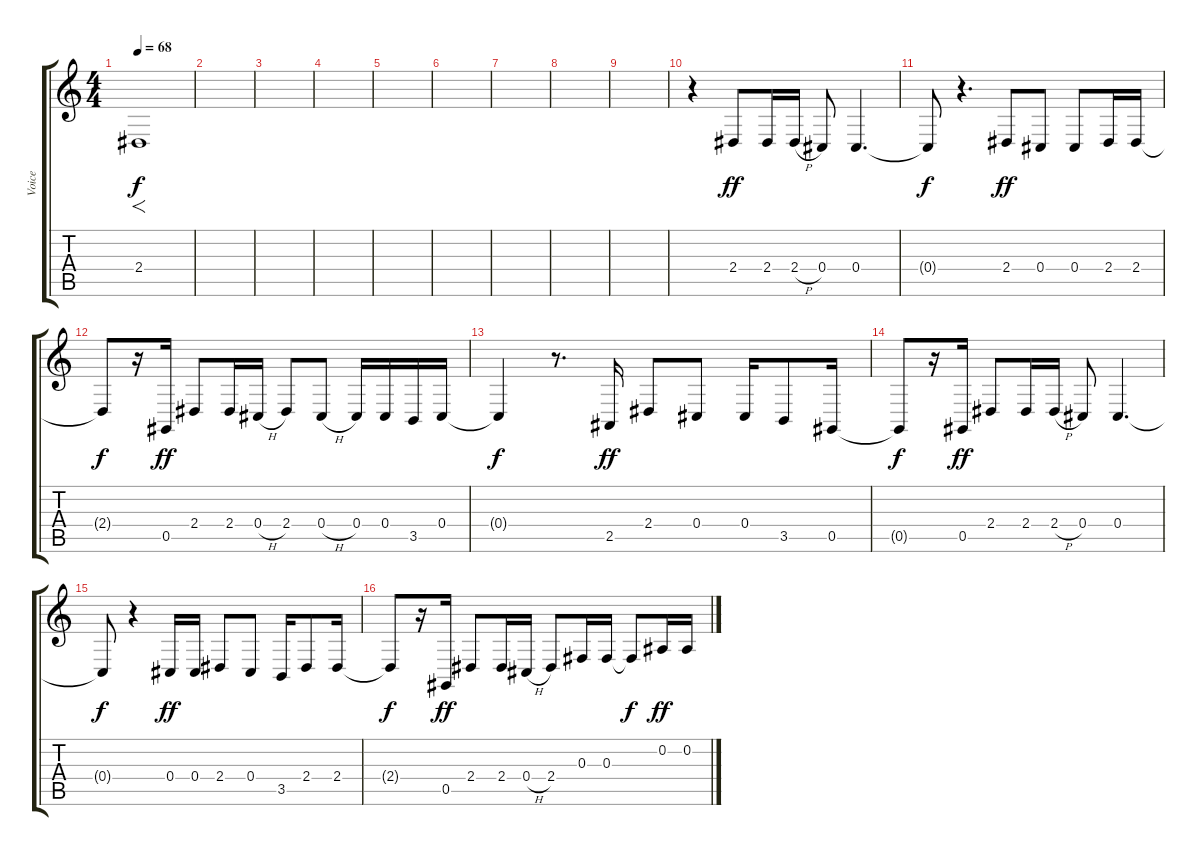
\track ("Voice" "Voice") {instrument cello}
\staff {score tabs}
\tuning (Eb4 Bb3 Gb3 Db3 Ab2 Eb2) {hide}
\ts (4 4)
\tempo 68
\clef g2
\ks c
2.4.1{f dy f volume 15 balance 11 instrument frenchhorn} |
|
|
|
|
|
|
|
|
r.4 2.4.8{dy ff} 2.4.16 2.4{h}.16 0.4.8 0.4.4{d} |
0.4{t}.8{dy f} r.4{d} 2.4.8{dy ff} 0.4.8 0.4.8 2.4.16 2.4.16 |
2.4{t}.8{dy f} r.16 0.5.16{dy ff} 2.4.8 2.4.16 0.4{h}.16 2.4.8 0.4{h}.8 0.4.16 0.4.16 3.5.16 0.4.16 |
0.4{t}.4{dy f} r.8{d} 2.5.16{dy ff} 2.4.8 0.4.8 0.4.16 3.5.8 0.5.16 |
0.5{t}.8{dy f} r.16 0.5.16{dy ff} 2.4.8 2.4.16 2.4{h}.16 0.4.8 0.4.4{d} |
0.4{t}.8{dy f} r.4 0.4.16{dy ff} 0.4.16 2.4.8 0.4.8 3.5.16 2.4.8 2.4.16 |
2.4{t}.8{dy f} r.16 0.5.16{dy ff} 2.4.8 2.4.16 0.4{h}.16 2.4.8 0.3.16 0.3.16 0.3{t}.8{dy f} 0.2.16{dy ff} 0.2.16
